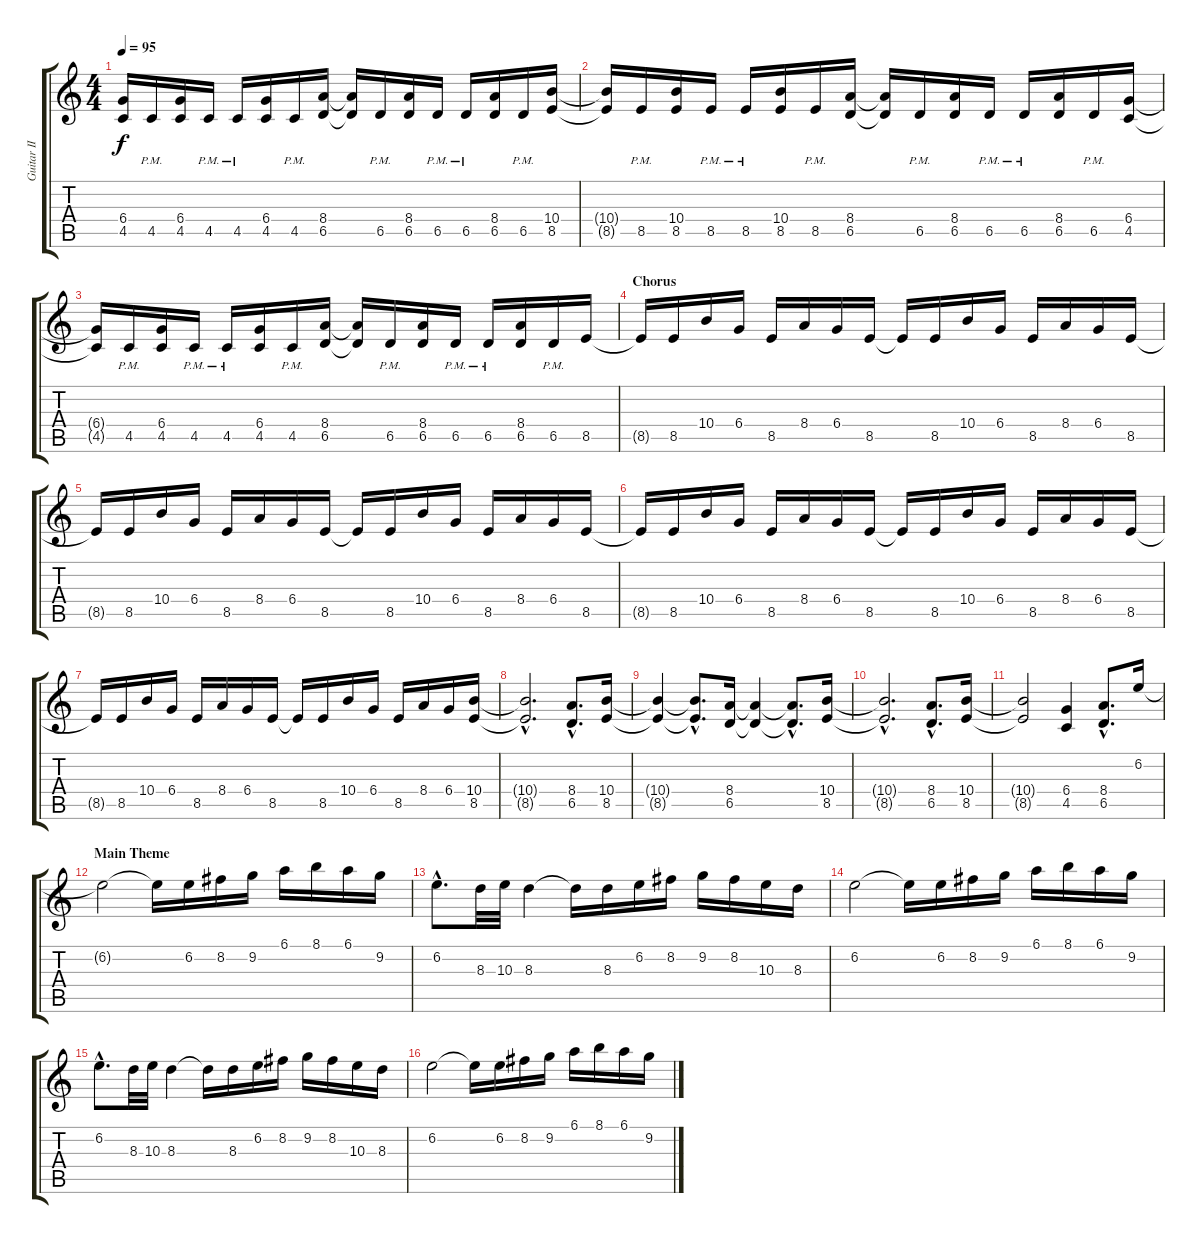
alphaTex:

\track ("Guitar II" "Guitar II") {instrument electricguitarclean}
\staff {score tabs}
\tuning (Eb4 Bb3 Gb3 Db3 Ab2 Eb2) {hide}
\ts (4 4)
\tempo 95
\clef g2
\ks c
(6.4{t} 4.5{t}).16{dy f} 4.5{pm}.16 (6.4 4.5).16 4.5{pm}.16 4.5{pm}.16 (6.4 4.5).16 4.5{pm}.16 (8.4 6.5).16 (8.4{t} 6.5{t}).16 6.5{pm}.16 (8.4 6.5).16 6.5{pm}.16 6.5{pm}.16 (8.4 6.5).16 6.5{pm}.16 (10.4 8.5).16 |
(10.4{t} 8.5{t}).16 8.5{pm}.16 (10.4 8.5).16 8.5{pm}.16 8.5{pm}.16 (10.4 8.5).16 8.5{pm}.16 (8.4 6.5).16 (8.4{t} 6.5{t}).16 6.5{pm}.16 (8.4 6.5).16 6.5{pm}.16 6.5{pm}.16 (8.4 6.5).16 6.5{pm}.16 (6.4 4.5).16 |
(6.4{t} 4.5{t}).16 4.5{pm}.16 (6.4 4.5).16 4.5{pm}.16 4.5{pm}.16 (6.4 4.5).16 4.5{pm}.16 (8.4 6.5).16 (8.4{t} 6.5{t}).16 6.5{pm}.16 (8.4 6.5).16 6.5{pm}.16 6.5{pm}.16 (8.4 6.5).16 6.5{pm}.16 8.5.16 |
\section ("" "Chorus")
8.5{t}.16 8.5.16 10.4.16 6.4.16 8.5.16 8.4.16 6.4.16 8.5.16 8.5{t}.16 8.5.16 10.4.16 6.4.16 8.5.16 8.4.16 6.4.16 8.5.16 |
8.5{t}.16 8.5.16 10.4.16 6.4.16 8.5.16 8.4.16 6.4.16 8.5.16 8.5{t}.16 8.5.16 10.4.16 6.4.16 8.5.16 8.4.16 6.4.16 8.5.16 |
8.5{t}.16 8.5.16 10.4.16 6.4.16 8.5.16 8.4.16 6.4.16 8.5.16 8.5{t}.16 8.5.16 10.4.16 6.4.16 8.5.16 8.4.16 6.4.16 8.5.16 |
8.5{t}.16 8.5.16 10.4.16 6.4.16 8.5.16 8.4.16 6.4.16 8.5.16 8.5{t}.16 8.5.16 10.4.16 6.4.16 8.5.16 8.4.16 6.4.16 (10.4 8.5).16 |
(10.4{hac t} 8.5{hac t}).2{d} (8.4{hac} 6.5{hac}).8{d} (10.4 8.5).16 |
(10.4{t} 8.5{t}).4 (10.4{hac t} 8.5{hac t}).8{d} (8.4 6.5).16 (8.4{t} 6.5{t}).4 (8.4{hac t} 6.5{hac t}).8{d} (10.4 8.5).16 |
(10.4{hac t} 8.5{hac t}).2{d} (8.4{hac} 6.5{hac}).8{d} (10.4 8.5).16 |
(10.4{t} 8.5{t}).2 (6.4 4.5).4 (8.4{hac} 6.5{hac}).8{d} 6.2.16 |
\section ("" "Main Theme")
6.2{t}.2 6.2{t}.16 6.2.16 8.2.16 9.2.16 6.1.16 8.1.16 6.1.16 9.2.16 |
6.2{hac}.8{d} 8.3.32 10.3.32 8.3.4 8.3{t}.16 8.3.16 6.2.16 8.2.16 9.2.16 8.2.16 10.3.16 8.3.16 |
6.2.2 6.2{t}.16 6.2.16 8.2.16 9.2.16 6.1.16 8.1.16 6.1.16 9.2.16 |
6.2{hac}.8{d} 8.3.32 10.3.32 8.3.4 8.3{t}.16 8.3.16 6.2.16 8.2.16 9.2.16 8.2.16 10.3.16 8.3.16 |
6.2.2 6.2{t}.16 6.2.16 8.2.16 9.2.16 6.1.16 8.1.16 6.1.16 9.2.16
